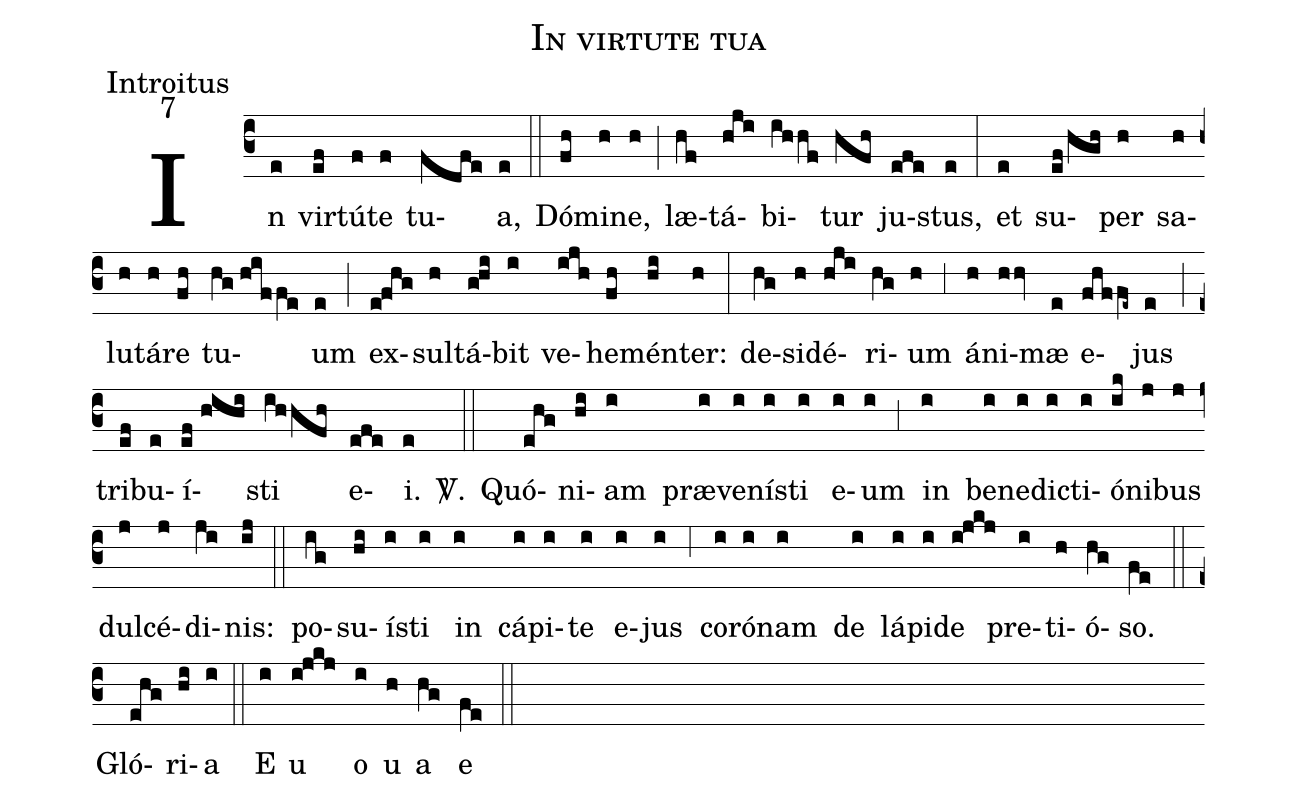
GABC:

name:In virtute tua;
office-part:Introitus;
mode:7;
%%
(c3) In(e) vir(ef)tú(f)te(f) tu(fdfe)a,(e) (::) Dó(fh)mi(h)ne,(h) (;) læ(hf)tá(hji)bi(ihhf)tur(hfh) ju(efe)stus,(e) (:) et(e) su(ef/hgh)per(h) sa(h)lu(h)tá(h)re(fh) tu(hg//hiffe)um(e) (;) ex(e!fhg)sul(h)tá(g!hi)bit(i) ve(ijh)he(fh)mén(hi)ter:(h) (:) de(hg)si(h)dé(hji)ri(hg)um(h) (;3) á(h)ni(hhv)mæ(e) e(fhffe~)jus(e) (;) tri(ef)bu(e)í(ef//hihi)sti(ihhfh) e(efe)i.(e) <sp>V/</sp>.(::) Quó(ehg)ni(hi)am(i) præ(i)ve(i)ní(i)sti(i) e(i)um(i) (;3) in(i) be(i)ne(i)di(i)cti(i)ó(ik)ni(j)bus(j) dul(j)cé(j)di(ji)nis:(ij) (::) po(ig)su(hi)í(i)sti(i) in(i) cá(i)pi(i)te(i) e(i)jus(i) (;6) co(i)ró(i)nam(i) de(i) lá(i)pi(i)de(i!jkj) pre(i)ti(h)ó(hg)so.(fe) (::) Gló(ehg)ri(hi)a(i) (::) E(i) u(i!jkj) o(i) u(h) a(hg) e(fe) (::)
